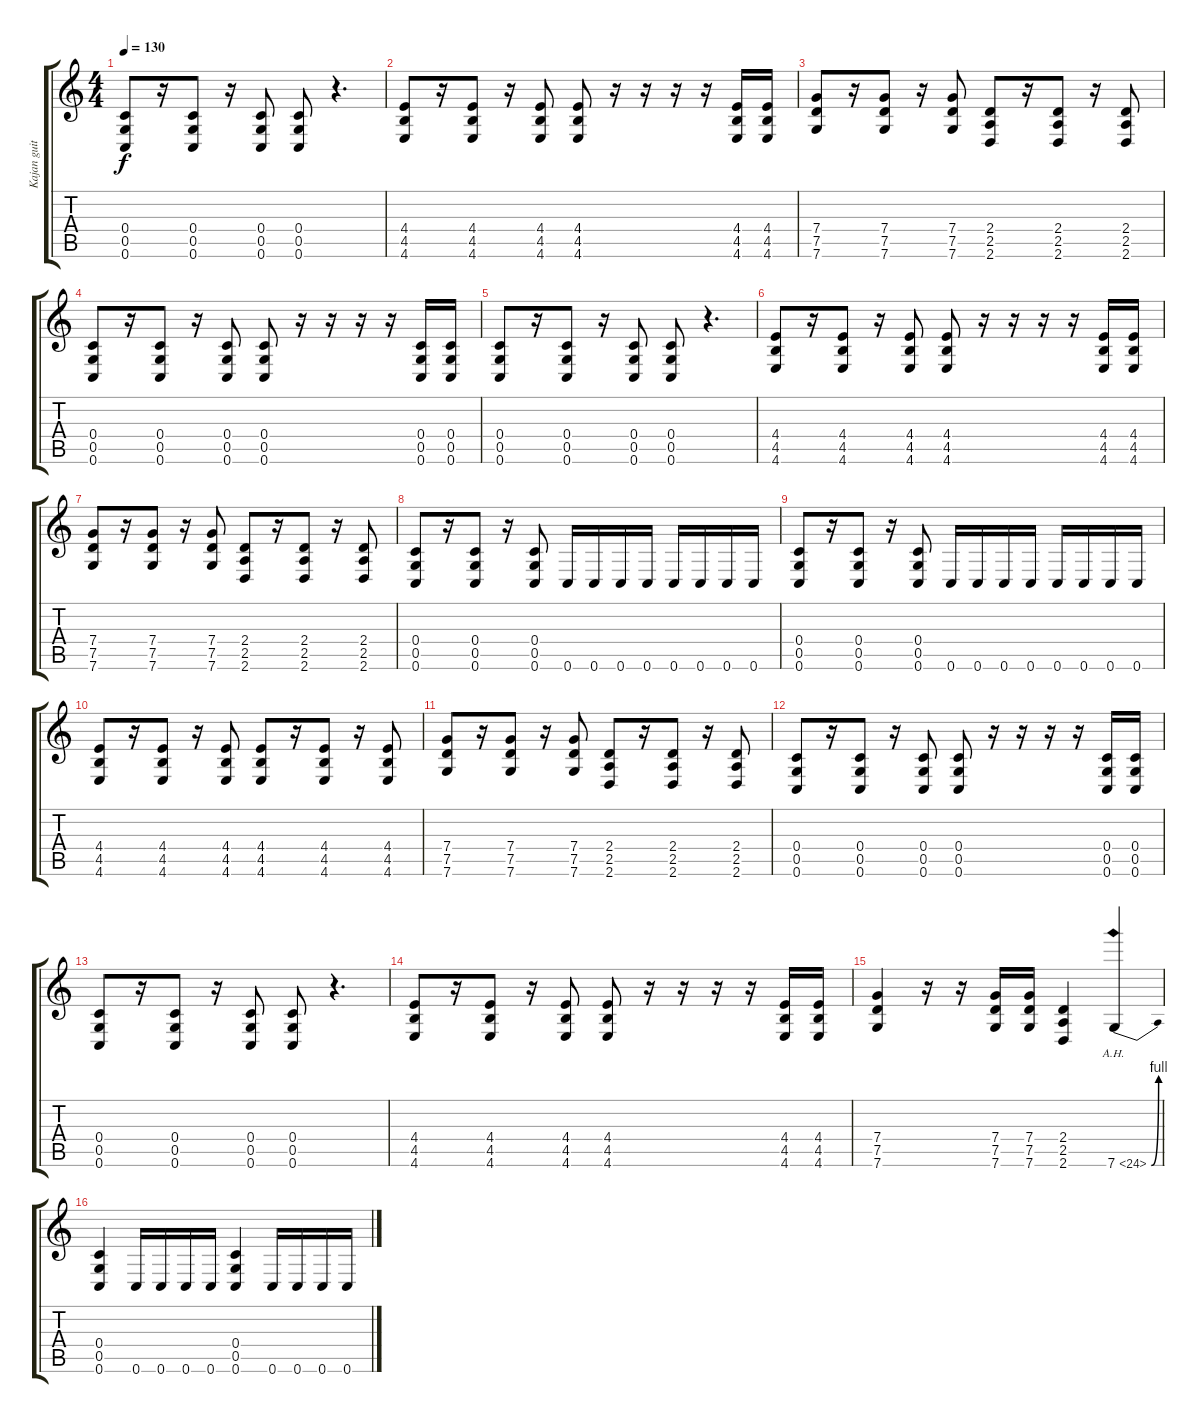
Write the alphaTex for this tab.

\track ("Kajan guitar 1" "Kajan guit") {instrument distortionguitar}
\staff {score tabs}
\tuning (D4 A3 F3 C3 G2 C2) {hide}
\ts (4 4)
\tempo 130
\clef g2
\ks c
(0.4 0.5 0.6).8{dy f} r.16 (0.4 0.5 0.6).8 r.16 (0.4 0.5 0.6).8 (0.4 0.5 0.6).8 r.4{d} |
(4.4 4.5 4.6).8 r.16 (4.4 4.5 4.6).8 r.16 (4.4 4.5 4.6).8 (4.4 4.5 4.6).8 r.16 r.16 r.16 r.16 (4.4 4.5 4.6).16 (4.4 4.5 4.6).16 |
(7.4 7.5 7.6).8 r.16 (7.4 7.5 7.6).8 r.16 (7.4 7.5 7.6).8 (2.4 2.5 2.6).8 r.16 (2.4 2.5 2.6).8 r.16 (2.4 2.5 2.6).8 |
(0.4 0.5 0.6).8 r.16 (0.4 0.5 0.6).8 r.16 (0.4 0.5 0.6).8 (0.4 0.5 0.6).8 r.16 r.16 r.16 r.16 (0.4 0.5 0.6).16 (0.4 0.5 0.6).16 |
(0.4 0.5 0.6).8 r.16 (0.4 0.5 0.6).8 r.16 (0.4 0.5 0.6).8 (0.4 0.5 0.6).8 r.4{d} |
(4.4 4.5 4.6).8 r.16 (4.4 4.5 4.6).8 r.16 (4.4 4.5 4.6).8 (4.4 4.5 4.6).8 r.16 r.16 r.16 r.16 (4.4 4.5 4.6).16 (4.4 4.5 4.6).16 |
(7.4 7.5 7.6).8 r.16 (7.4 7.5 7.6).8 r.16 (7.4 7.5 7.6).8 (2.4 2.5 2.6).8 r.16 (2.4 2.5 2.6).8 r.16 (2.4 2.5 2.6).8 |
(0.4 0.5 0.6).8 r.16 (0.4 0.5 0.6).8 r.16 (0.4 0.5 0.6).8 0.6.16 0.6.16 0.6.16 0.6.16 0.6.16 0.6.16 0.6.16 0.6.16 |
(0.4 0.5 0.6).8 r.16 (0.4 0.5 0.6).8 r.16 (0.4 0.5 0.6).8 0.6.16 0.6.16 0.6.16 0.6.16 0.6.16 0.6.16 0.6.16 0.6.16 |
(4.4 4.5 4.6).8 r.16 (4.4 4.5 4.6).8 r.16 (4.4 4.5 4.6).8 (4.4 4.5 4.6).8 r.16 (4.4 4.5 4.6).8 r.16 (4.4 4.5 4.6).8 |
(7.4 7.5 7.6).8 r.16 (7.4 7.5 7.6).8 r.16 (7.4 7.5 7.6).8 (2.4 2.5 2.6).8 r.16 (2.4 2.5 2.6).8 r.16 (2.4 2.5 2.6).8 |
(0.4 0.5 0.6).8 r.16 (0.4 0.5 0.6).8 r.16 (0.4 0.5 0.6).8 (0.4 0.5 0.6).8 r.16 r.16 r.16 r.16 (0.4 0.5 0.6).16 (0.4 0.5 0.6).16 |
(0.4 0.5 0.6).8 r.16 (0.4 0.5 0.6).8 r.16 (0.4 0.5 0.6).8 (0.4 0.5 0.6).8 r.4{d} |
(4.4 4.5 4.6).8 r.16 (4.4 4.5 4.6).8 r.16 (4.4 4.5 4.6).8 (4.4 4.5 4.6).8 r.16 r.16 r.16 r.16 (4.4 4.5 4.6).16 (4.4 4.5 4.6).16 |
(7.4 7.5 7.6).4 r.16 r.16 (7.4 7.5 7.6).16 (7.4 7.5 7.6).16 (2.4 2.5 2.6).4 7.6{be (bend 0 0 60 4) ah 17}.4 |
(0.4 0.5 0.6).4 0.6.16 0.6.16 0.6.16 0.6.16 (0.4 0.5 0.6).4 0.6.16 0.6.16 0.6.16 0.6.16
